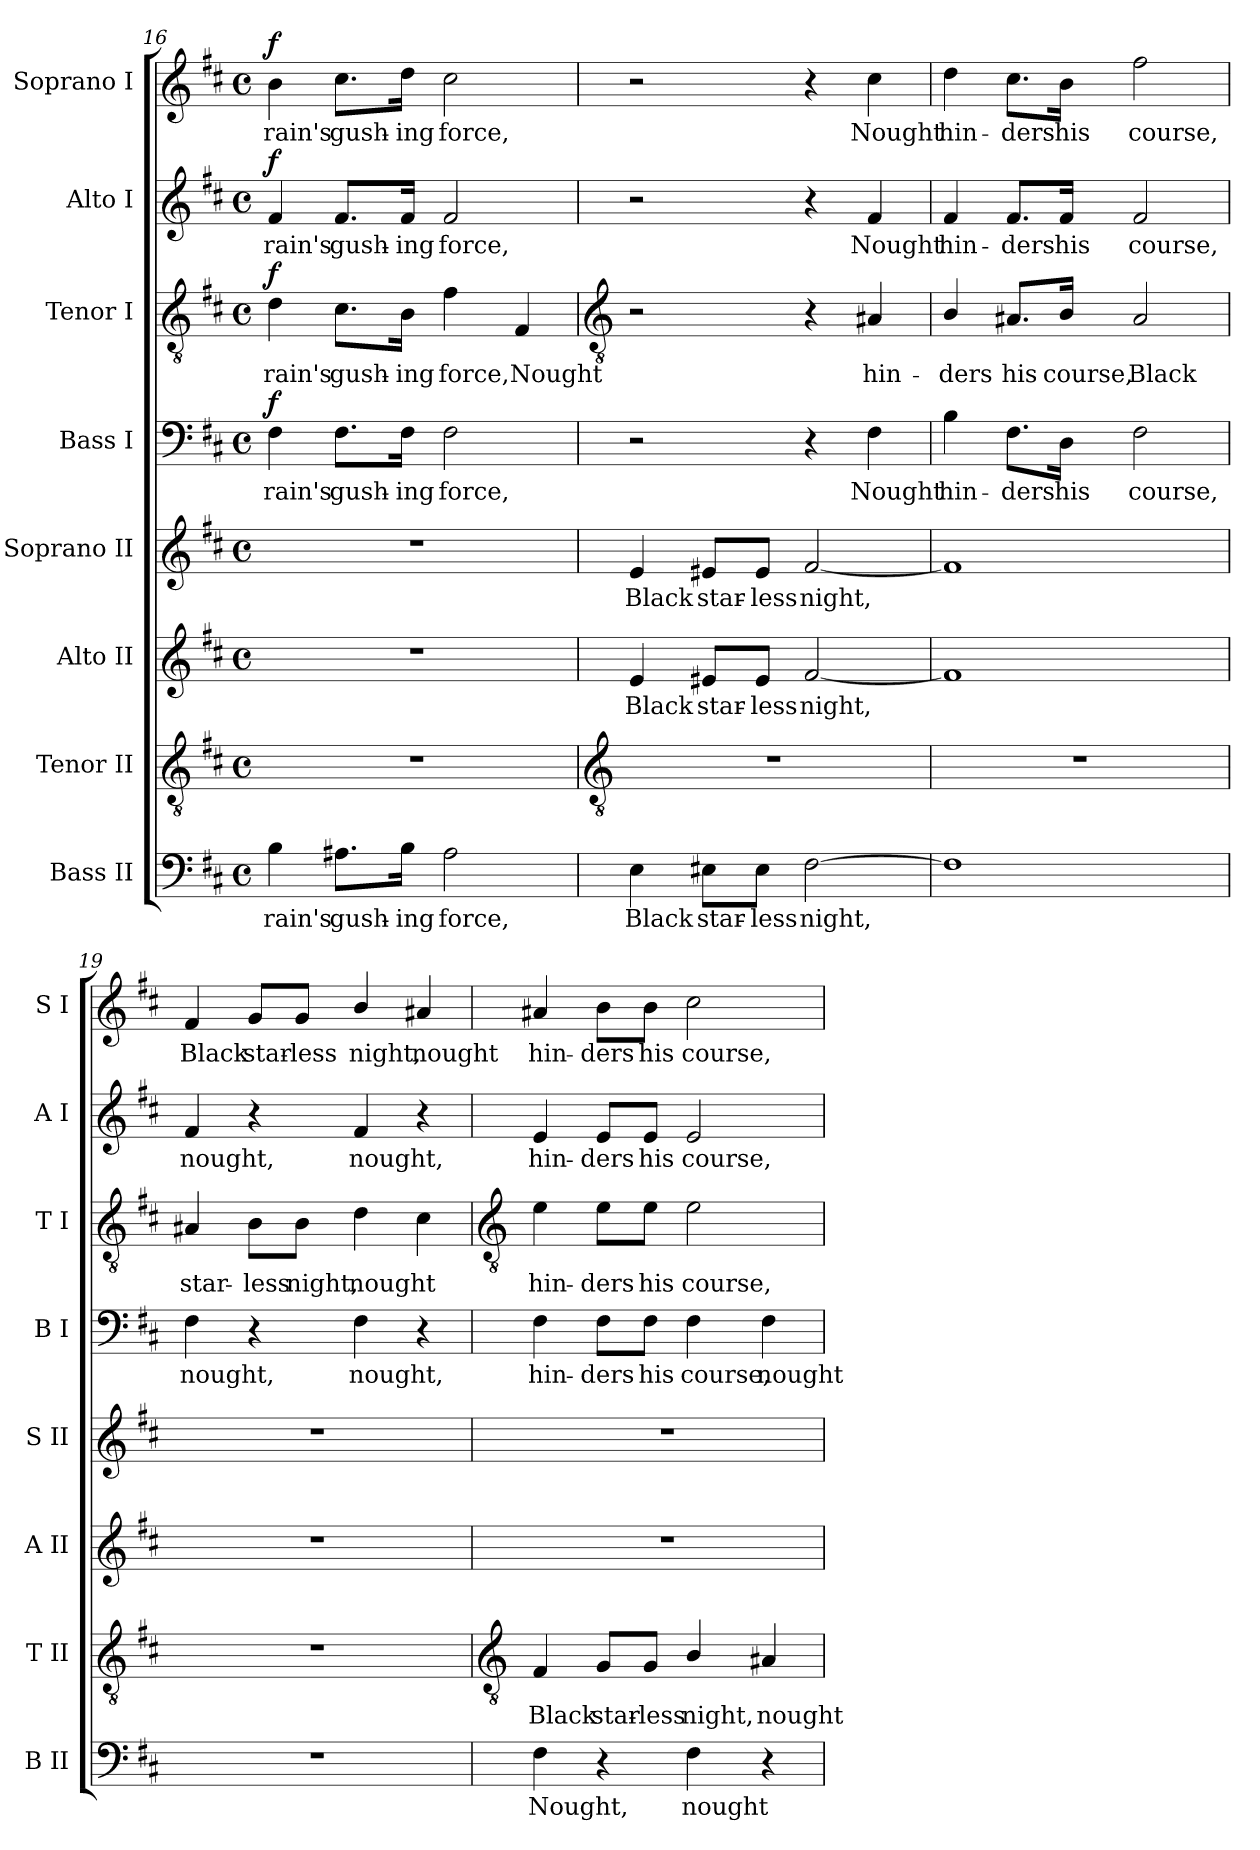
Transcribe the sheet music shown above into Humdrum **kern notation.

**kern	**text	**kern	**text	**kern	**text	**kern	**text	**kern	**text	**dynam	**kern	**text	**dynam	**kern	**text	**dynam	**kern	**text	**dynam
*part8	*part8	*part7	*part7	*part6	*part6	*part5	*part5	*part4	*part4	*part4	*part3	*part3	*part3	*part2	*part2	*part2	*part1	*part1	*part1
*staff8	*staff8	*staff7	*staff7	*staff6	*staff6	*staff5	*staff5	*staff4	*staff4	*staff4	*staff3	*staff3	*staff3	*staff2	*staff2	*staff2	*staff1	*staff1	*staff1
*I"Bass II	*	*I"Tenor II	*	*I"Alto II	*	*I"Soprano II	*	*I"Bass I	*	*	*I"Tenor I	*	*	*I"Alto I	*	*	*I"Soprano I	*	*
*I'B II	*	*I'T II	*	*I'A II	*	*I'S II	*	*I'B I	*	*	*I'T I	*	*	*I'A I	*	*	*I'S I	*	*
*clefF4	*	*clefGv2	*	*clefG2	*	*clefG2	*	*clefF4	*	*	*clefGv2	*	*	*clefG2	*	*	*clefG2	*	*
*k[f#c#]	*	*k[f#c#]	*	*k[f#c#]	*	*k[f#c#]	*	*k[f#c#]	*	*	*k[f#c#]	*	*	*k[f#c#]	*	*	*k[f#c#]	*	*
*D:	*	*D:	*	*D:	*	*D:	*	*D:	*	*	*D:	*	*	*D:	*	*	*D:	*	*
*M4/4	*	*M4/4	*	*M4/4	*	*M4/4	*	*M4/4	*	*	*M4/4	*	*	*M4/4	*	*	*M4/4	*	*
*met(c)	*	*met(c)	*	*met(c)	*	*met(c)	*	*met(c)	*	*	*met(c)	*	*	*met(c)	*	*	*met(c)	*	*
=16	=16	=16	=16	=16	=16	=16	=16	=16	=16	=16	=16	=16	=16	=16	=16	=16	=16	=16	=16
!	!LO:LY:b	!	!	!	!	!	!	!	!LO:LY:b	!LO:DY:b	!	!LO:LY:b	!LO:DY:b	!	!LO:LY:b	!LO:DY:b	!	!LO:LY:b	!LO:DY:b
4B	rain's	1r	.	1r	.	1r	.	4F#	rain's	f	4d	rain's	f	4f#	rain's	f	4b	rain's	f
!	!LO:LY:b	!	!	!	!	!	!	!	!LO:LY:b	!	!	!LO:LY:b	!	!	!LO:LY:b	!	!	!LO:LY:b	!
8.A#X\L	gush-	.	.	.	.	.	.	8.F#\L	gush-	.	8.c#\L	gush-	.	8.f#/L	gush-	.	8.cc#\L	gush-	.
!	!LO:LY:b	!	!	!	!	!	!	!	!LO:LY:b	!	!	!LO:LY:b	!	!	!LO:LY:b	!	!	!LO:LY:b	!
16B\Jk	-ing	.	.	.	.	.	.	16F#\Jk	-ing	.	16B\Jk	-ing	.	16f#/Jk	-ing	.	16dd\Jk	-ing	.
!	!LO:LY:b	!	!	!	!	!	!	!	!LO:LY:b	!	!	!LO:LY:b	!	!	!LO:LY:b	!	!	!LO:LY:b	!
2A#	force,	.	.	.	.	.	.	2F#	force,	.	4f#	force,	.	2f#	force,	.	2cc#	force,	.
!	!	!	!	!	!	!	!	!	!	!	!	!LO:LY:b	!	!	!	!	!	!	!
.	.	.	.	.	.	.	.	.	.	.	4F#	Nought	.	.	.	.	.	.	.
!!LO:LB:g=z
=17	=17	=17	=17	=17	=17	=17	=17	=17	=17	=17	=17	=17	=17	=17	=17	=17	=17	=17	=17
*	*	*clefGv2	*	*	*	*	*	*	*	*	*clefGv2	*	*	*	*	*	*	*	*
!	!LO:LY:b	!	!	!	!LO:LY:b	!	!LO:LY:b	!	!	!	!	!	!	!	!	!	!	!	!
4E	Black	1r	.	4e	Black	4e	Black	2r	.	.	2r	.	.	2r	.	.	2r	.	.
!	!LO:LY:b	!	!	!	!LO:LY:b	!	!LO:LY:b	!	!	!	!	!	!	!	!	!	!	!	!
8E#X\L	star-	.	.	8e#X/L	star-	8e#X/L	star-	.	.	.	.	.	.	.	.	.	.	.	.
!	!LO:LY:b	!	!	!	!LO:LY:b	!	!LO:LY:b	!	!	!	!	!	!	!	!	!	!	!	!
8E#\J	-less	.	.	8e#/J	-less	8e#/J	-less	.	.	.	.	.	.	.	.	.	.	.	.
!	!LO:LY:b	!	!	!	!LO:LY:b	!	!LO:LY:b	!	!	!	!	!	!	!	!	!	!	!	!
[2F#	night,	.	.	[2f#	night,	[2f#	night,	4r	.	.	4r	.	.	4r	.	.	4r	.	.
!	!	!	!	!	!	!	!	!	!LO:LY:b	!	!	!LO:LY:b	!	!	!LO:LY:b	!	!	!LO:LY:b	!
.	.	.	.	.	.	.	.	4F#	Nought	.	4A#X	hin-	.	4f#	Nought	.	4cc#	Nought	.
=18	=18	=18	=18	=18	=18	=18	=18	=18	=18	=18	=18	=18	=18	=18	=18	=18	=18	=18	=18
!	!	!	!	!	!	!	!	!	!LO:LY:b	!	!	!LO:LY:b	!	!	!LO:LY:b	!	!	!LO:LY:b	!
1F#]	.	1r	.	1f#]	.	1f#]	.	4B	hin-	.	4B/	-ders	.	4f#	hin-	.	4dd	hin-	.
!	!	!	!	!	!	!	!	!	!LO:LY:b	!	!	!LO:LY:b	!	!	!LO:LY:b	!	!	!LO:LY:b	!
.	.	.	.	.	.	.	.	8.F#\L	-ders	.	8.A#X/L	his	.	8.f#/L	-ders	.	8.cc#\L	-ders	.
!	!	!	!	!	!	!	!	!	!LO:LY:b	!	!	!LO:LY:b	!	!	!LO:LY:b	!	!	!LO:LY:b	!
.	.	.	.	.	.	.	.	16D\Jk	his	.	16B/Jk	course,	.	16f#/Jk	his	.	16b\Jk	his	.
!	!	!	!	!	!	!	!	!	!LO:LY:b	!	!	!LO:LY:b	!	!	!LO:LY:b	!	!	!LO:LY:b	!
.	.	.	.	.	.	.	.	2F#	course,	.	2A#	Black	.	2f#	course,	.	2ff#	course,	.
=19	=19	=19	=19	=19	=19	=19	=19	=19	=19	=19	=19	=19	=19	=19	=19	=19	=19	=19	=19
!	!	!	!	!	!	!	!	!	!LO:LY:b	!	!	!LO:LY:b	!	!	!LO:LY:b	!	!	!LO:LY:b	!
1r	.	1r	.	1r	.	1r	.	4F#	nought,	.	4A#X	star-	.	4f#	nought,	.	4f#	Black	.
!	!	!	!	!	!	!	!	!	!	!	!	!LO:LY:b	!	!	!	!	!	!LO:LY:b	!
.	.	.	.	.	.	.	.	4r	.	.	8B\L	-less	.	4r	.	.	8g/L	star-	.
!	!	!	!	!	!	!	!	!	!	!	!	!LO:LY:b	!	!	!	!	!	!LO:LY:b	!
.	.	.	.	.	.	.	.	.	.	.	8B\J	night,	.	.	.	.	8g/J	-less	.
!	!	!	!	!	!	!	!	!	!LO:LY:b	!	!	!LO:LY:b	!	!	!LO:LY:b	!	!	!LO:LY:b	!
.	.	.	.	.	.	.	.	4F#	nought,	.	4d	nought	.	4f#	nought,	.	4b/	night,	.
!	!	!	!	!	!	!	!	!	!	!	!	!	!	!	!	!	!	!LO:LY:b	!
.	.	.	.	.	.	.	.	4r	.	.	4c#	.	.	4r	.	.	4a#X	nought	.
!!LO:LB:g=z
=20	=20	=20	=20	=20	=20	=20	=20	=20	=20	=20	=20	=20	=20	=20	=20	=20	=20	=20	=20
*	*	*clefGv2	*	*	*	*	*	*	*	*	*clefGv2	*	*	*	*	*	*	*	*
!	!LO:LY:b	!	!LO:LY:b	!	!	!	!	!	!LO:LY:b	!	!	!LO:LY:b	!	!	!LO:LY:b	!	!	!LO:LY:b	!
4F#	Nought,	4F#	Black	1r	.	1r	.	4F#	hin-	.	4e	hin-	.	4e	hin-	.	4a#X	hin-	.
!	!	!	!LO:LY:b	!	!	!	!	!	!LO:LY:b	!	!	!LO:LY:b	!	!	!LO:LY:b	!	!	!LO:LY:b	!
4r	.	8G/L	star-	.	.	.	.	8F#\L	-ders	.	8e\L	-ders	.	8e/L	-ders	.	8b\L	-ders	.
!	!	!	!LO:LY:b	!	!	!	!	!	!LO:LY:b	!	!	!LO:LY:b	!	!	!LO:LY:b	!	!	!LO:LY:b	!
.	.	8G/J	-less	.	.	.	.	8F#\J	his	.	8e\J	his	.	8e/J	his	.	8b\J	his	.
!	!LO:LY:b	!	!LO:LY:b	!	!	!	!	!	!LO:LY:b	!	!	!LO:LY:b	!	!	!LO:LY:b	!	!	!LO:LY:b	!
4F#	nought	4B/	night,	.	.	.	.	4F#	course,	.	2e	course,	.	2e	course,	.	2cc#	course,	.
!	!	!	!LO:LY:b	!	!	!	!	!	!LO:LY:b	!	!	!	!	!	!	!	!	!	!
4r	.	4A#X	nought	.	.	.	.	4F#	nought	.	.	.	.	.	.	.	.	.	.
=	=	=	=	=	=	=	=	=	=	=	=	=	=	=	=	=	=	=	=
*-	*-	*-	*-	*-	*-	*-	*-	*-	*-	*-	*-	*-	*-	*-	*-	*-	*-	*-	*-
